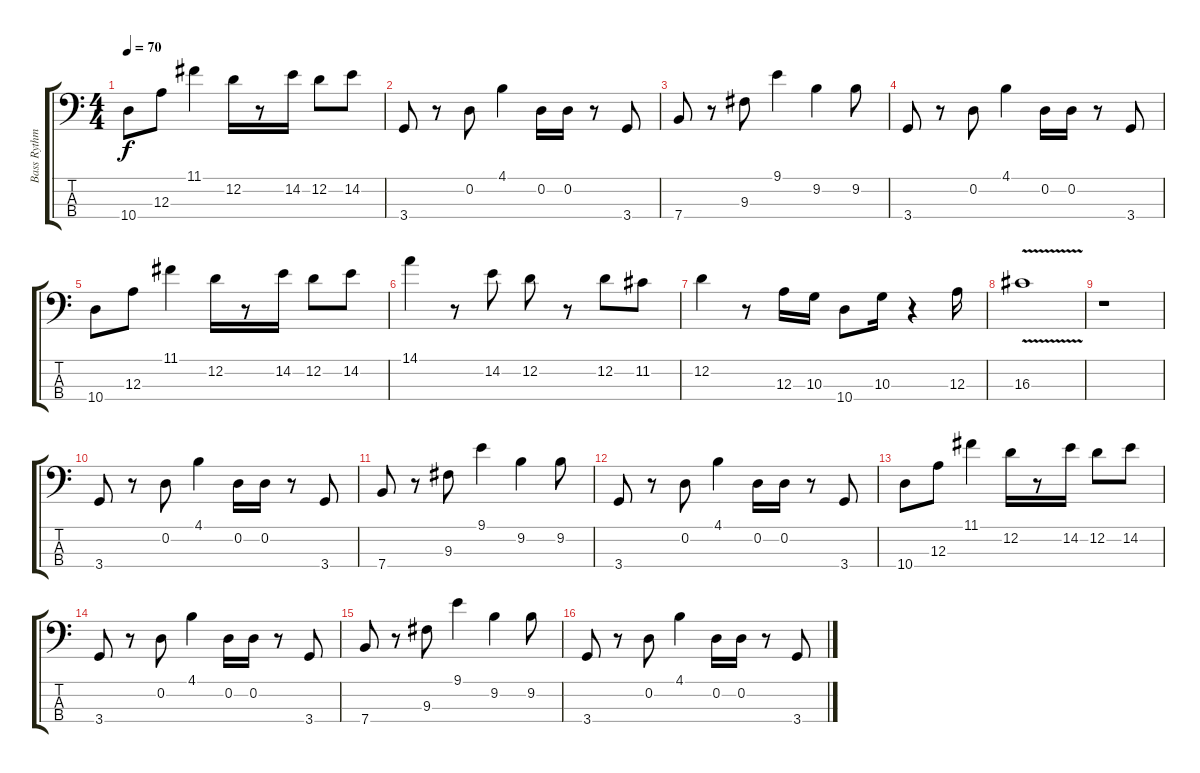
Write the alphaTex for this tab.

\track ("Bass Rythm" "Bass Rythm") {instrument electricbasspick}
\staff {score tabs}
\tuning (G2 D2 A1 E1) {hide}
\ts (4 4)
\tempo 70
\clef f4
\ks c
10.4.8{dy f} 12.3.8 11.1.4 12.2.16 r.8 14.2.16 12.2.8 14.2.8 |
3.4.8 r.8 0.2.8 4.1.4 0.2.16 0.2.16 r.8 3.4.8 |
7.4.8 r.8 9.3.8 9.1.4 9.2.4 9.2.8 |
3.4.8 r.8 0.2.8 4.1.4 0.2.16 0.2.16 r.8 3.4.8 |
10.4.8 12.3.8 11.1.4 12.2.16 r.8 14.2.16 12.2.8 14.2.8 |
14.1.4 r.8 14.2.8 12.2.8 r.8 12.2.8 11.2.8 |
12.2.4 r.8 12.3.16 10.3.16 10.4.8 10.3.16 r.4 12.3.16 |
16.3{v}.1 |
r.1 |
3.4.8 r.8 0.2.8 4.1.4 0.2.16 0.2.16 r.8 3.4.8 |
7.4.8 r.8 9.3.8 9.1.4 9.2.4 9.2.8 |
3.4.8 r.8 0.2.8 4.1.4 0.2.16 0.2.16 r.8 3.4.8 |
10.4.8 12.3.8 11.1.4 12.2.16 r.8 14.2.16 12.2.8 14.2.8 |
3.4.8 r.8 0.2.8 4.1.4 0.2.16 0.2.16 r.8 3.4.8 |
7.4.8 r.8 9.3.8 9.1.4 9.2.4 9.2.8 |
3.4.8 r.8 0.2.8 4.1.4 0.2.16 0.2.16 r.8 3.4.8
